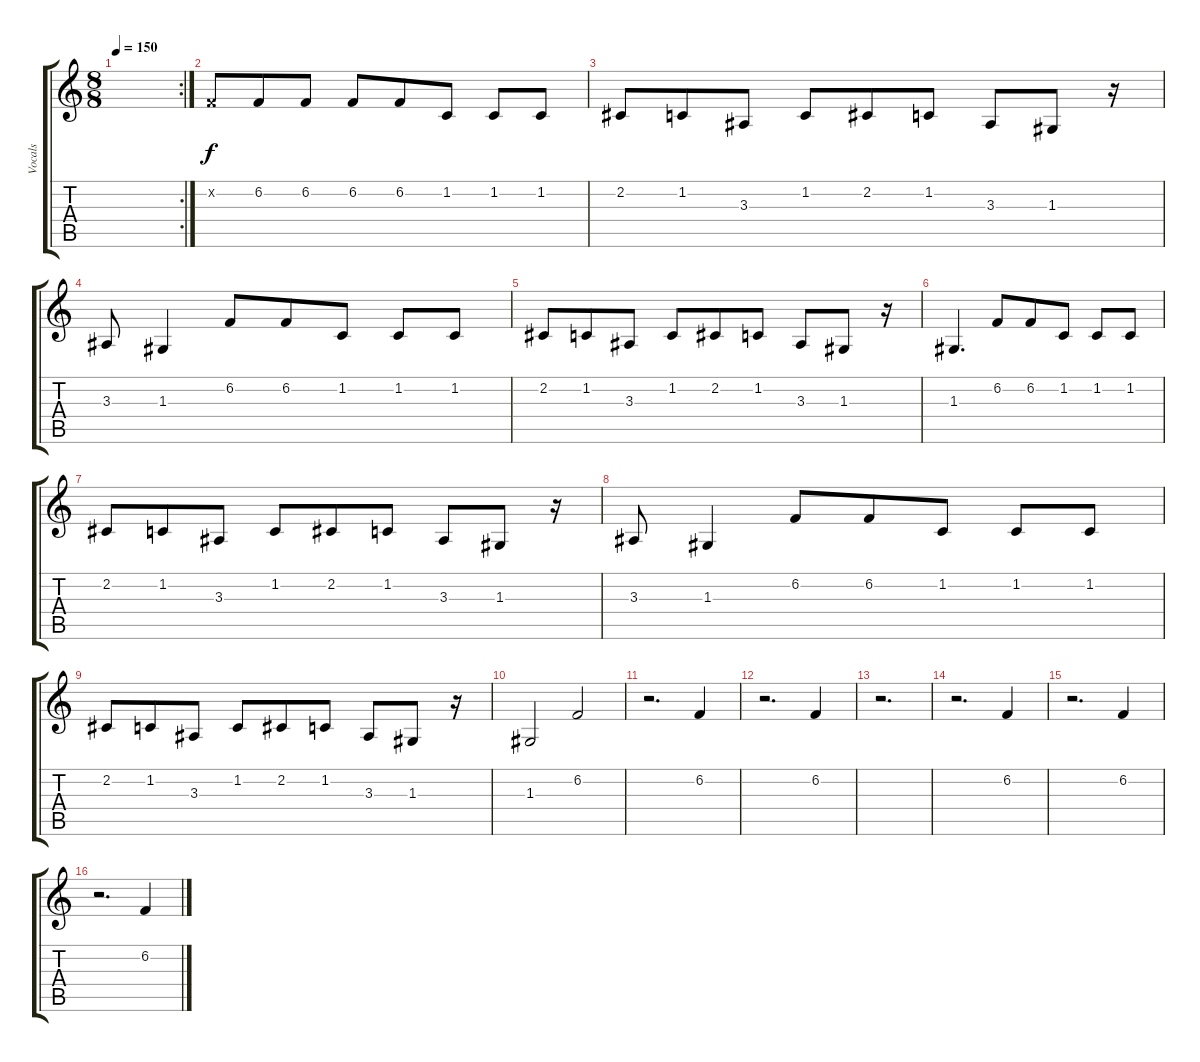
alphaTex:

\track ("Vocals" "Vocals") {instrument cello}
\staff {score tabs}
\tuning (E4 B3 G3 D3 A2 E2) {hide}
\rc 2
\ts (8 8)
\tempo 150
\clef g2
\ks c
|
6.2{x}.8 6.2.8 6.2.8 6.2.8 6.2.8 1.2.8 1.2.8 1.2.8 |
2.2.8 1.2.8 3.3.8 1.2.8 2.2.8 1.2.8 3.3.8 1.3.8 r.16 |
3.3.8 1.3.4 6.2.8 6.2.8 1.2.8 1.2.8 1.2.8 |
2.2.8 1.2.8 3.3.8 1.2.8 2.2.8 1.2.8 3.3.8 1.3.8 r.16 |
1.3.4{d} 6.2.8 6.2.8 1.2.8 1.2.8 1.2.8 |
2.2.8 1.2.8 3.3.8 1.2.8 2.2.8 1.2.8 3.3.8 1.3.8 r.16 |
3.3.8 1.3.4 6.2.8 6.2.8 1.2.8 1.2.8 1.2.8 |
2.2.8 1.2.8 3.3.8 1.2.8 2.2.8 1.2.8 3.3.8 1.3.8 r.16 |
1.3.2 6.2.2 |
r.2{d} 6.2.4 |
r.2{d} 6.2.4 |
r.2{d} |
r.2{d} 6.2.4 |
r.2{d} 6.2.4 |
r.2{d} 6.2.4
